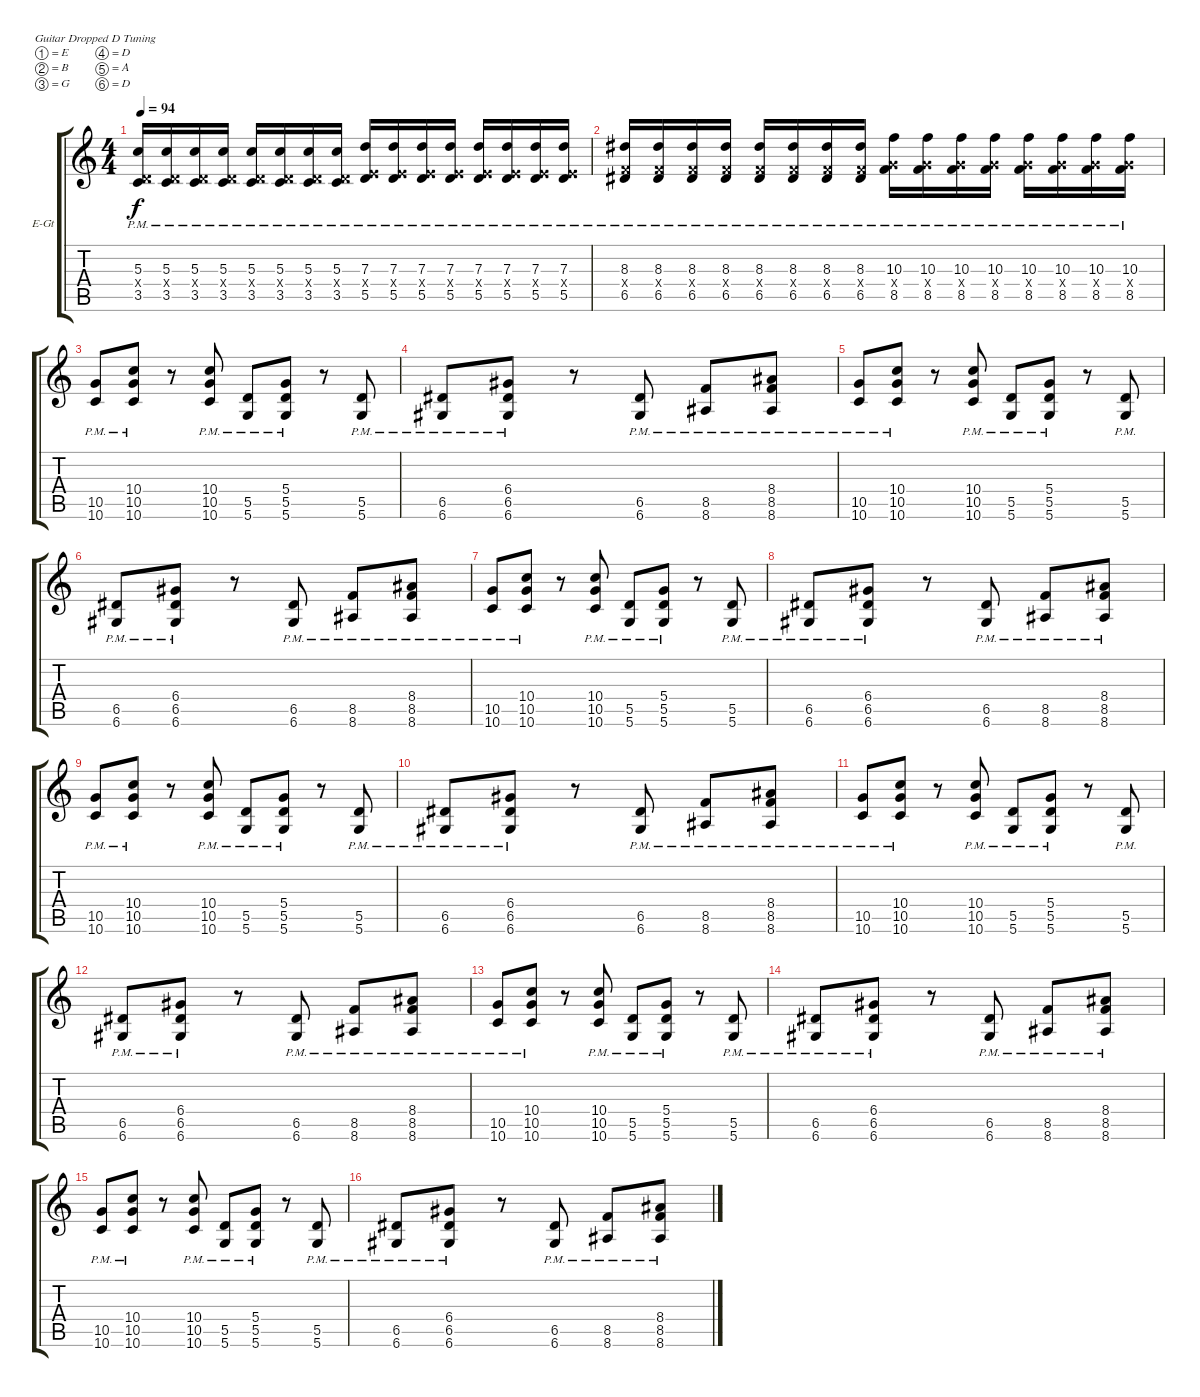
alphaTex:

\defaultSystemsLayout 4
\bracketExtendMode groupsimilarinstruments
\firstSystemTrackNameOrientation horizontal
\otherSystemsTrackNameOrientation horizontal
\track ("Electric Guitar" "E-Gt") {instrument distortionguitar}
\staff {score tabs}
\tuning (E4 B3 G3 D3 A2 D2)
\ts (4 4)
\tempo 94
\clef g2
\scale
0.333333
\ks c
(3.5{pm} 0.4{pm x} 5.3{pm}).16{dy f} (3.5{pm} 0.4{pm x} 5.3{pm}).16 (3.5{pm} 0.4{pm x} 5.3{pm}).16 (3.5{pm} 0.4{pm x} 5.3{pm}).16 (3.5{pm} 0.4{pm x} 5.3{pm}).16 (3.5{pm} 0.4{pm x} 5.3{pm}).16 (3.5{pm} 0.4{pm x} 5.3{pm}).16 (3.5{pm} 0.4{pm x} 5.3{pm}).16 (5.5{pm} 2.4{pm x} 7.3{pm}).16 (5.5{pm} 2.4{pm x} 7.3{pm}).16 (5.5{pm} 2.4{pm x} 7.3{pm}).16 (5.5{pm} 2.4{pm x} 7.3{pm}).16 (5.5{pm} 2.4{pm x} 7.3{pm}).16 (5.5{pm} 2.4{pm x} 7.3{pm}).16 (5.5{pm} 2.4{pm x} 7.3{pm}).16 (5.5{pm} 2.4{pm x} 7.3{pm}).16 |
\scale
0.333333 (6.5{pm} 3.4{pm x} 8.3{pm}).16 (6.5{pm} 3.4{pm x} 8.3{pm}).16 (6.5{pm} 3.4{pm x} 8.3{pm}).16 (6.5{pm} 3.4{pm x} 8.3{pm}).16 (6.5{pm} 3.4{pm x} 8.3{pm}).16 (6.5{pm} 3.4{pm x} 8.3{pm}).16 (6.5{pm} 3.4{pm x} 8.3{pm}).16 (6.5{pm} 3.4{pm x} 8.3{pm}).16 (8.5{pm} 5.4{pm x} 10.3{pm}).16 (8.5{pm} 5.4{pm x} 10.3{pm}).16 (8.5{pm} 5.4{pm x} 10.3{pm}).16 (8.5{pm} 5.4{pm x} 10.3{pm}).16 (8.5{pm} 5.4{pm x} 10.3{pm}).16 (8.5{pm} 5.4{pm x} 10.3{pm}).16 (8.5{pm} 5.4{pm x} 10.3{pm}).16 (8.5{pm} 5.4{pm x} 10.3{pm}).16 |
\scale
0.333333 (10.6{pm} 10.5{pm}).8 (10.4{pm} 10.5{pm} 10.6{pm}).8 r.8 (10.6{pm} 10.5{pm} 10.4{pm}).8 (5.5{pm} 5.6{pm}).8 (5.6{pm} 5.5{pm} 5.4{pm}).8 r.8 (5.6{pm} 5.5{pm}).8 |
\scale
0.333333 (6.6{pm} 6.5{pm}).8 (6.4{pm} 6.5{pm} 6.6{pm}).8 r.8 (6.6{pm} 6.5{pm}).8 (8.5{pm} 8.6{pm}).8 (8.6{pm} 8.5{pm} 8.4{pm}).8 |
\scale
0.333333 (10.6{pm} 10.5{pm}).8 (10.4{pm} 10.5{pm} 10.6{pm}).8 r.8 (10.6{pm} 10.5{pm} 10.4{pm}).8 (5.5{pm} 5.6{pm}).8 (5.6{pm} 5.5{pm} 5.4{pm}).8 r.8 (5.6{pm} 5.5{pm}).8 |
\scale
0.333333 (6.6{pm} 6.5{pm}).8 (6.4{pm} 6.5{pm} 6.6{pm}).8 r.8 (6.6{pm} 6.5{pm}).8 (8.5{pm} 8.6{pm}).8 (8.6{pm} 8.5{pm} 8.4{pm}).8 |
\scale
0.333333 (10.6{pm} 10.5{pm}).8 (10.4{pm} 10.5{pm} 10.6{pm}).8 r.8 (10.6{pm} 10.5{pm} 10.4{pm}).8 (5.5{pm} 5.6{pm}).8 (5.6{pm} 5.5{pm} 5.4{pm}).8 r.8 (5.6{pm} 5.5{pm}).8 |
\scale
0.333333 (6.6{pm} 6.5{pm}).8 (6.4{pm} 6.5{pm} 6.6{pm}).8 r.8 (6.6{pm} 6.5{pm}).8 (8.5{pm} 8.6{pm}).8 (8.6{pm} 8.5{pm} 8.4{pm}).8 |
\scale
0.333333 (10.6{pm} 10.5{pm}).8 (10.4{pm} 10.5{pm} 10.6{pm}).8 r.8 (10.6{pm} 10.5{pm} 10.4{pm}).8 (5.5{pm} 5.6{pm}).8 (5.6{pm} 5.5{pm} 5.4{pm}).8 r.8 (5.6{pm} 5.5{pm}).8 |
\scale
0.333333 (6.6{pm} 6.5{pm}).8 (6.4{pm} 6.5{pm} 6.6{pm}).8 r.8 (6.6{pm} 6.5{pm}).8 (8.5{pm} 8.6{pm}).8 (8.6{pm} 8.5{pm} 8.4{pm}).8 |
\scale
0.333333 (10.6{pm} 10.5{pm}).8 (10.4{pm} 10.5{pm} 10.6{pm}).8 r.8 (10.6{pm} 10.5{pm} 10.4{pm}).8 (5.5{pm} 5.6{pm}).8 (5.6{pm} 5.5{pm} 5.4{pm}).8 r.8 (5.6{pm} 5.5{pm}).8 |
\scale
0.333333 (6.6{pm} 6.5{pm}).8 (6.4{pm} 6.5{pm} 6.6{pm}).8 r.8 (6.6{pm} 6.5{pm}).8 (8.5{pm} 8.6{pm}).8 (8.6{pm} 8.5{pm} 8.4{pm}).8 |
\scale
0.333333 (10.6{pm} 10.5{pm}).8 (10.4{pm} 10.5{pm} 10.6{pm}).8 r.8 (10.6{pm} 10.5{pm} 10.4{pm}).8 (5.5{pm} 5.6{pm}).8 (5.6{pm} 5.5{pm} 5.4{pm}).8 r.8 (5.6{pm} 5.5{pm}).8 |
\scale
0.333333 (6.6{pm} 6.5{pm}).8 (6.4{pm} 6.5{pm} 6.6{pm}).8 r.8 (6.6{pm} 6.5{pm}).8 (8.5{pm} 8.6{pm}).8 (8.6{pm} 8.5{pm} 8.4{pm}).8 |
\scale
0.333333 (10.6{pm} 10.5{pm}).8 (10.4{pm} 10.5{pm} 10.6{pm}).8 r.8 (10.6{pm} 10.5{pm} 10.4{pm}).8 (5.5{pm} 5.6{pm}).8 (5.6{pm} 5.5{pm} 5.4{pm}).8 r.8 (5.6{pm} 5.5{pm}).8 |
\scale
0.333333 (6.6{pm} 6.5{pm}).8 (6.4{pm} 6.5{pm} 6.6{pm}).8 r.8 (6.6{pm} 6.5{pm}).8 (8.5{pm} 8.6{pm}).8 (8.6{pm} 8.5{pm} 8.4{pm}).8
